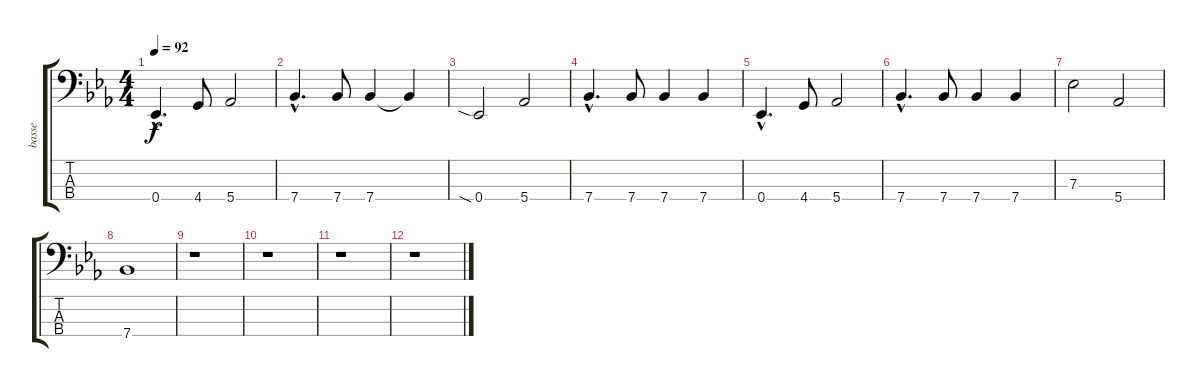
\track ("basse" "basse") {instrument electricbassfinger}
\staff {score tabs}
\tuning (Gb2 Db2 Ab1 Eb1) {hide}
\ts (4 4)
\tempo 92
\clef f4
\ks eb
0.4{hac}.4{d dy f} 4.4.8 5.4.2 |
7.4{hac}.4{d} 7.4.8 7.4.4 7.4{t}.4 |
0.4{sia}.2 5.4.2 |
7.4{hac}.4{d} 7.4.8 7.4.4 7.4.4 |
0.4{hac}.4{d} 4.4.8 5.4.2 |
7.4{hac}.4{d} 7.4.8 7.4.4 7.4.4 |
7.3.2 5.4.2 |
7.4.1 |
r.1 |
r.1 |
r.1 |
r.1
